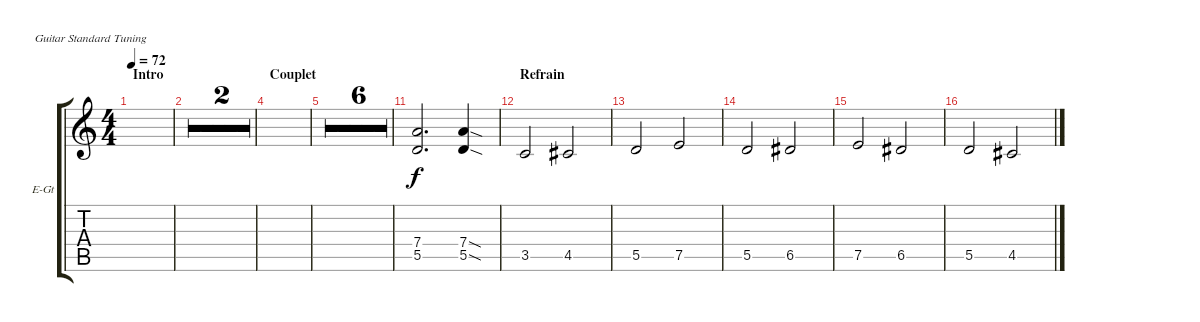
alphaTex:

\bracketExtendMode groupsimilarinstruments
\firstSystemTrackNameOrientation horizontal
\otherSystemsTrackNameOrientation horizontal
\track ("Brian May" "E-Gt") {multiBarRest instrument distortionguitar}
\staff {score tabs}
\tuning (E4 B3 G3 D3 A2 E2)
\ts (4 4)
\section ("" "Intro")
\tempo 72
\clef g2
\ks c
|
|
|
\section ("" "Couplet")
|
|
|
|
|
|
|
(5.5 7.4).2{d} (5.5{sod} 7.4{sod}).4 |
\section ("" "Refrain")
3.5.2 4.5.2 |
5.5.2 7.5.2 |
5.5.2 6.5.2 |
7.5.2 6.5.2 |
5.5.2 4.5.2
